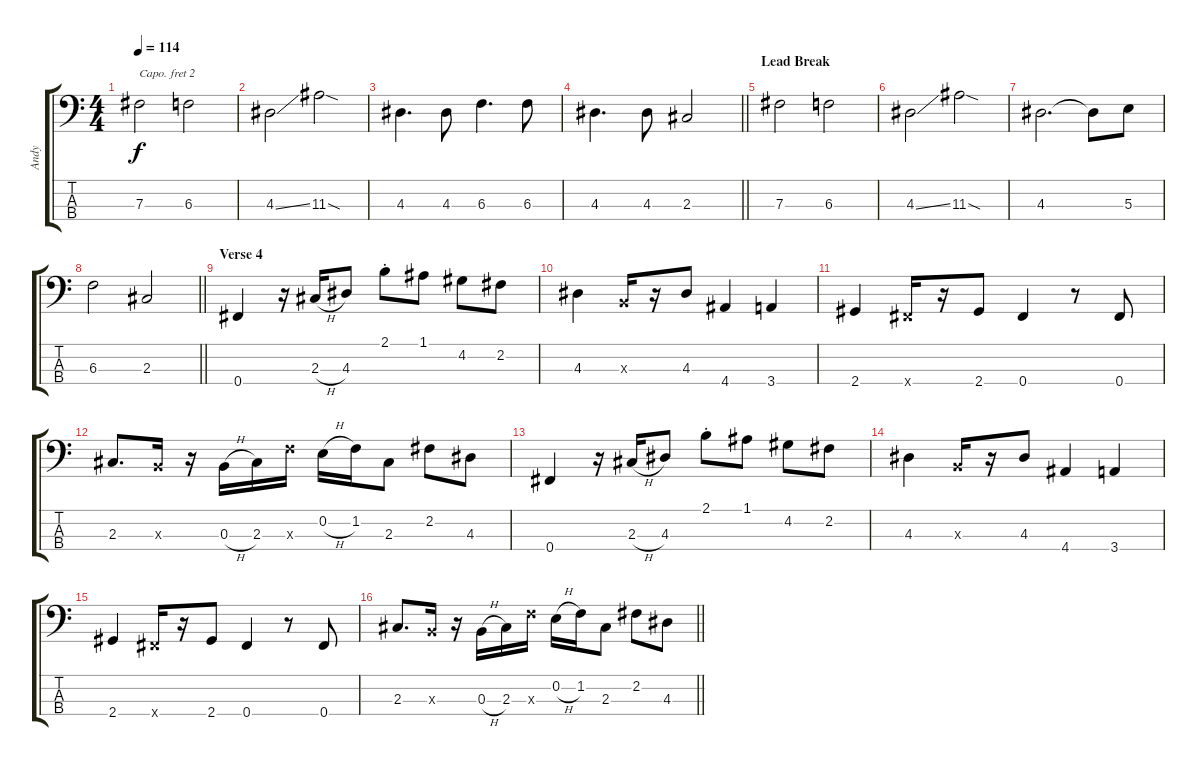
\track ("Andy" "Andy") {instrument electricbassfinger}
\staff {score tabs}
\capo 2
\tuning (G2 D2 A1 E1) {hide}
\ts (4 4)
\tempo 114
\clef f4
\ks c
7.3.2{dy f} 6.3.2 |
4.3{ss}.2 11.3{sod}.2 |
4.3.4{d} 4.3.8 6.3.4{d} 6.3.8 |
\barLineRight lightlight
4.3.4{d} 4.3.8 2.3.2 |
\section ("" "Lead Break")
7.3.2 6.3.2 |
4.3{ss}.2 11.3{sod}.2 |
4.3.2{d} 4.3{t}.8 5.3.8 |
\barLineRight lightlight
6.3.2 2.3.2 |
\section ("" "Verse 4")
0.4.4 r.16 2.3{h}.16 4.3.8 2.1{st}.8 1.1.8 4.2.8 2.2.8 |
4.3.4 0.3{x}.16 r.16 4.3.8 4.4.4 3.4.4 |
2.4.4 0.4{x}.16 r.16 2.4.8 0.4.4 r.8 0.4.8 |
2.3.8{d} 0.3{x}.16 r.16 0.3{h}.16 2.3.16 6.3{x}.16 0.2{h}.16 1.2.16 2.3.8 2.2.8 4.3.8 |
0.4.4 r.16 2.3{h}.16 4.3.8 2.1{st}.8 1.1.8 4.2.8 2.2.8 |
4.3.4 0.3{x}.16 r.16 4.3.8 4.4.4 3.4.4 |
2.4.4 0.4{x}.16 r.16 2.4.8 0.4.4 r.8 0.4.8 |
\barLineRight lightlight
2.3.8{d} 0.3{x}.16 r.16 0.3{h}.16 2.3.16 6.3{x}.16 0.2{h}.16 1.2.16 2.3.8 2.2.8 4.3.8
